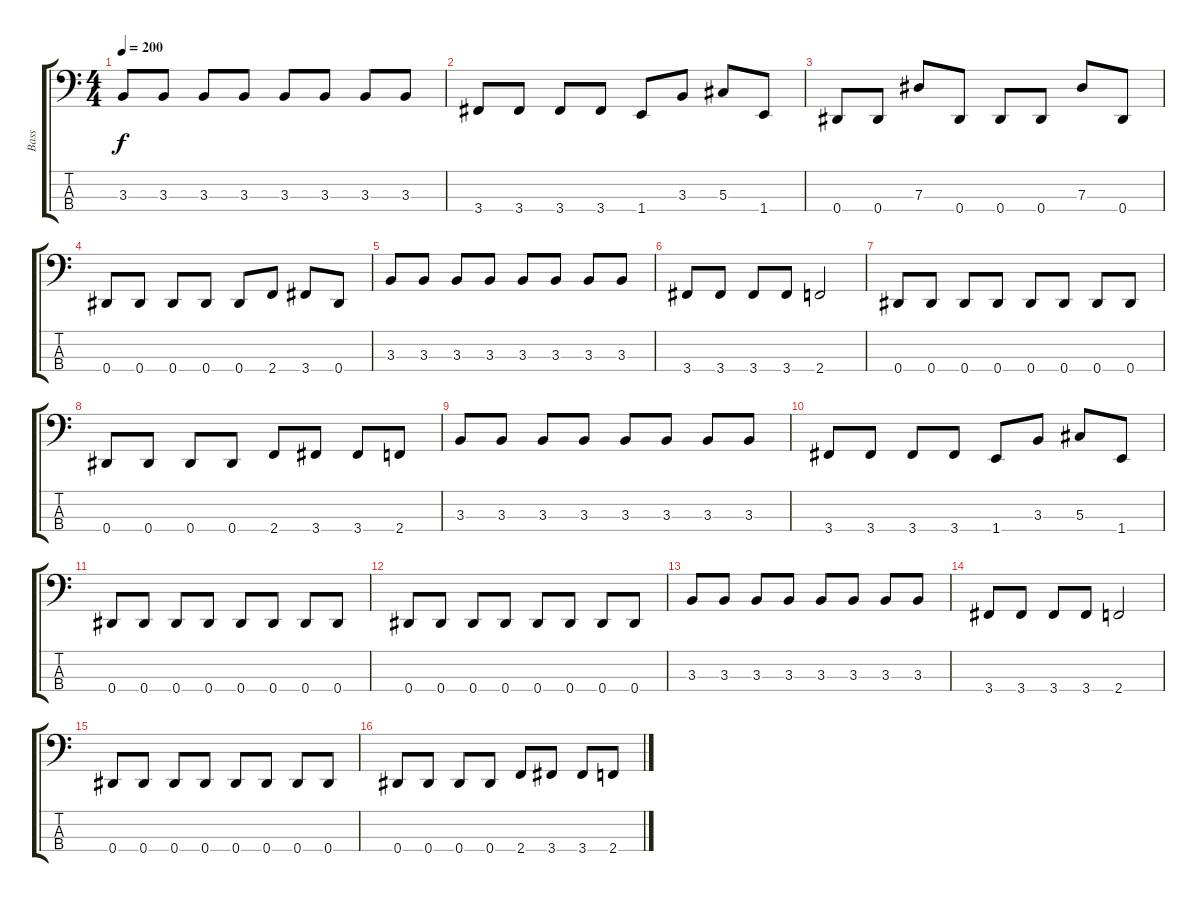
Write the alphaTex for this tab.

\track ("Bass" "Bass") {instrument electricbassfinger}
\staff {score tabs}
\tuning (Gb2 Db2 Ab1 Eb1) {hide}
\ts (4 4)
\tempo 200
\clef f4
\ks c
3.3.8{dy f} 3.3.8 3.3.8 3.3.8 3.3.8 3.3.8 3.3.8 3.3.8 |
3.4.8 3.4.8 3.4.8 3.4.8 1.4.8 3.3.8 5.3.8 1.4.8 |
0.4.8 0.4.8 7.3.8 0.4.8 0.4.8 0.4.8 7.3.8 0.4.8 |
0.4.8 0.4.8 0.4.8 0.4.8 0.4.8 2.4.8 3.4.8 0.4.8 |
3.3.8 3.3.8 3.3.8 3.3.8 3.3.8 3.3.8 3.3.8 3.3.8 |
3.4.8 3.4.8 3.4.8 3.4.8 2.4.2 |
0.4.8 0.4.8 0.4.8 0.4.8 0.4.8 0.4.8 0.4.8 0.4.8 |
0.4.8 0.4.8 0.4.8 0.4.8 2.4.8 3.4.8 3.4.8 2.4.8 |
3.3.8 3.3.8 3.3.8 3.3.8 3.3.8 3.3.8 3.3.8 3.3.8 |
3.4.8 3.4.8 3.4.8 3.4.8 1.4.8 3.3.8 5.3.8 1.4.8 |
0.4.8 0.4.8 0.4.8 0.4.8 0.4.8 0.4.8 0.4.8 0.4.8 |
0.4.8 0.4.8 0.4.8 0.4.8 0.4.8 0.4.8 0.4.8 0.4.8 |
3.3.8 3.3.8 3.3.8 3.3.8 3.3.8 3.3.8 3.3.8 3.3.8 |
3.4.8 3.4.8 3.4.8 3.4.8 2.4.2 |
0.4.8 0.4.8 0.4.8 0.4.8 0.4.8 0.4.8 0.4.8 0.4.8 |
0.4.8 0.4.8 0.4.8 0.4.8 2.4.8 3.4.8 3.4.8 2.4.8
